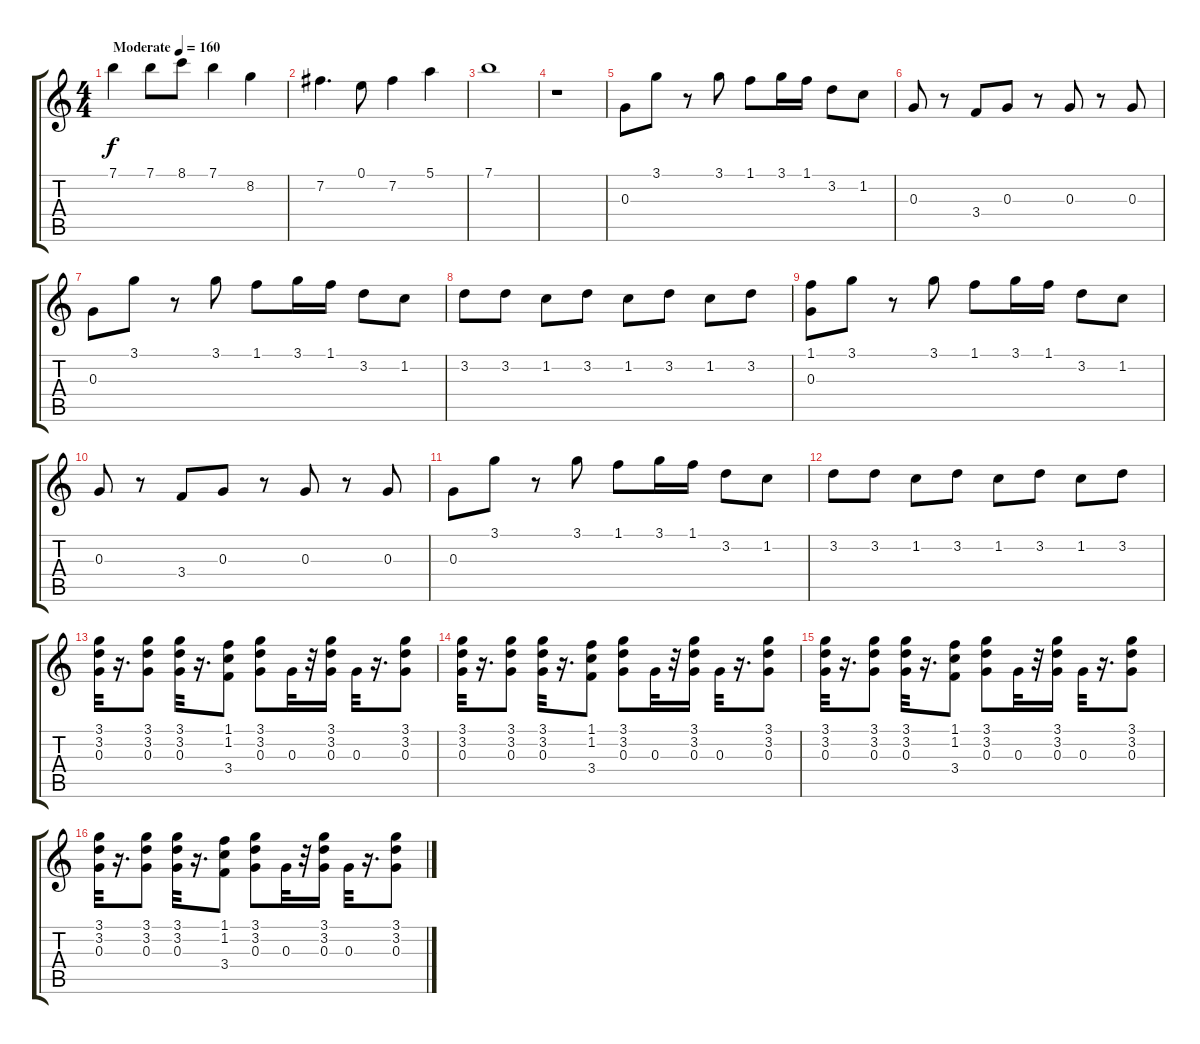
\track "" {instrument acousticguitarnylon}
\staff {score tabs}
\tuning (E4 B3 G3 D3 A2 E2) {hide}
\ts (4 4)
\tempo (160 "Moderate")
\clef g2
\ks c
7.1.4{dy f instrument acousticguitarnylon} 7.1.8 8.1.8 7.1.4 8.2.4 |
7.2.4{d} 0.1.8 7.2.4 5.1.4 |
7.1.1 |
r.1 |
0.3.8 3.1.8 r.8 3.1.8 1.1.8 3.1.16 1.1.16 3.2.8 1.2.8 |
0.3.8 r.8 3.4.8 0.3.8 r.8 0.3.8 r.8 0.3.8 |
0.3.8 3.1.8 r.8 3.1.8 1.1.8 3.1.16 1.1.16 3.2.8 1.2.8 |
3.2.8 3.2.8 1.2.8 3.2.8 1.2.8 3.2.8 1.2.8 3.2.8 |
(1.1 0.3).8 3.1.8 r.8 3.1.8 1.1.8 3.1.16 1.1.16 3.2.8 1.2.8 |
0.3.8 r.8 3.4.8 0.3.8 r.8 0.3.8 r.8 0.3.8 |
0.3.8 3.1.8 r.8 3.1.8 1.1.8 3.1.16 1.1.16 3.2.8 1.2.8 |
3.2.8 3.2.8 1.2.8 3.2.8 1.2.8 3.2.8 1.2.8 3.2.8 |
(3.1 3.2 0.3).32 r.16{d} (3.1 3.2 0.3).8 (3.1 3.2 0.3).32 r.16{d} (1.1 1.2 3.4).8 (3.1 3.2 0.3).8 0.3.32 r.32 (3.1 3.2 0.3).16 0.3.32 r.16{d} (3.1 3.2 0.3).8 |
(3.1 3.2 0.3).32 r.16{d} (3.1 3.2 0.3).8 (3.1 3.2 0.3).32 r.16{d} (1.1 1.2 3.4).8 (3.1 3.2 0.3).8 0.3.32 r.32 (3.1 3.2 0.3).16 0.3.32 r.16{d} (3.1 3.2 0.3).8 |
(3.1 3.2 0.3).32 r.16{d} (3.1 3.2 0.3).8 (3.1 3.2 0.3).32 r.16{d} (1.1 1.2 3.4).8 (3.1 3.2 0.3).8 0.3.32 r.32 (3.1 3.2 0.3).16 0.3.32 r.16{d} (3.1 3.2 0.3).8 |
(3.1 3.2 0.3).32 r.16{d} (3.1 3.2 0.3).8 (3.1 3.2 0.3).32 r.16{d} (1.1 1.2 3.4).8 (3.1 3.2 0.3).8 0.3.32 r.32 (3.1 3.2 0.3).16 0.3.32 r.16{d} (3.1 3.2 0.3).8
